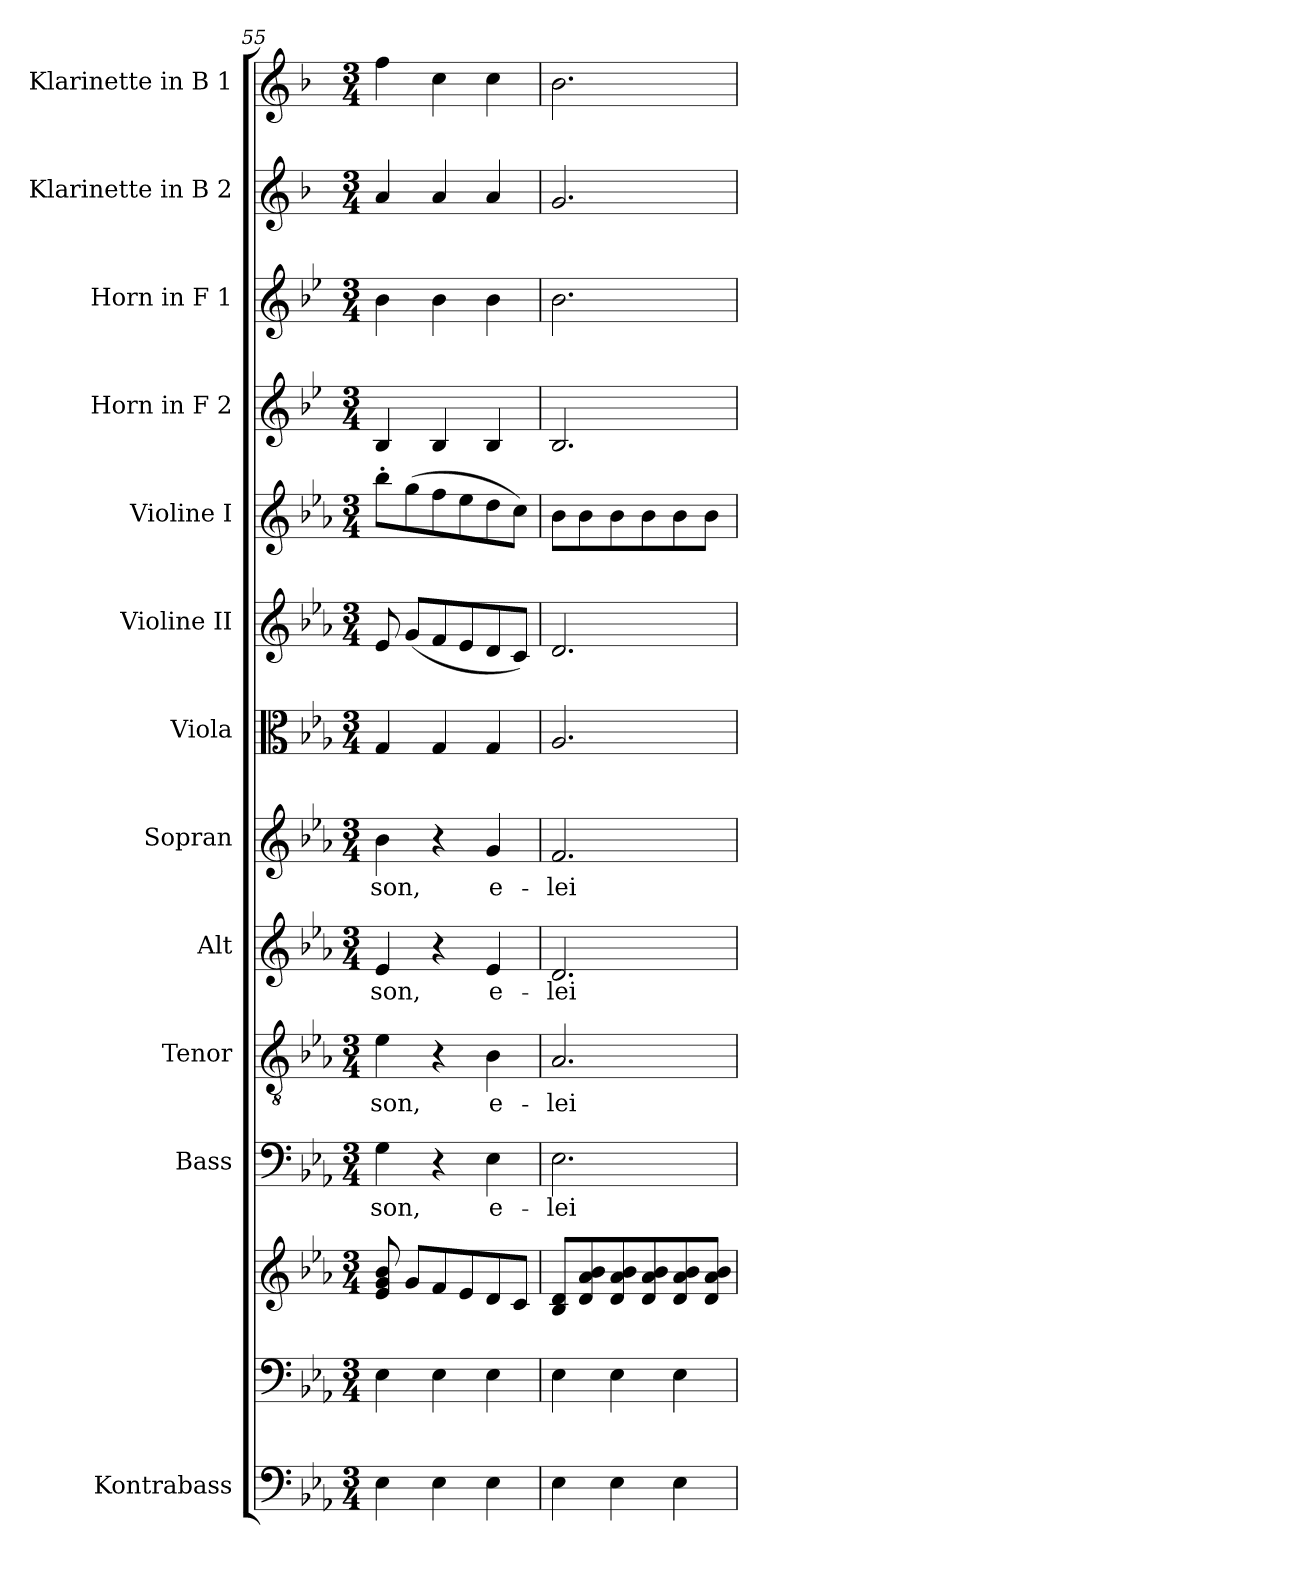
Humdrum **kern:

**kern	**kern	**kern	**kern	**text	**kern	**text	**kern	**text	**kern	**text	**kern	**kern	**kern	**kern	**kern	**kern	**kern
*part13	*part12	*part12	*part11	*part11	*part10	*part10	*part9	*part9	*part8	*part8	*part7	*part6	*part5	*part4	*part3	*part2	*part1
*staff14	*staff13	*staff12	*staff11	*staff11	*staff10	*staff10	*staff9	*staff9	*staff8	*staff8	*staff7	*staff6	*staff5	*staff4	*staff3	*staff2	*staff1
*I"Kontrabass	*	*	*I"Bass	*	*I"Tenor	*	*I"Alt	*	*I"Sopran	*	*I"Viola	*I"Violine II	*I"Violine I	*I"Horn in F 2	*I"Horn in F 1	*I"Klarinette in B 2	*I"Klarinette in B 1
*I'Kb.	*	*	*I'B	*	*I'T	*	*I'A	*	*I'S	*	*I'Vla.	*I'Vl. II	*I'Vl. I	*I'Hrn. 2	*I'Hrn. 1	*	*
*clefF4	*clefF4	*clefG2	*clefF4	*	*clefGv2	*	*clefG2	*	*clefG2	*	*clefC3	*clefG2	*clefG2	*clefG2	*clefG2	*clefG2	*clefG2
*ITrd7c12	*	*	*	*	*	*	*	*	*	*	*	*	*	*ITrd4c7	*ITrd4c7	*ITrd1c2	*ITrd1c2
*k[b-e-a-]	*k[b-e-a-]	*k[b-e-a-]	*k[b-e-a-]	*	*k[b-e-a-]	*	*k[b-e-a-]	*	*k[b-e-a-]	*	*k[b-e-a-]	*k[b-e-a-]	*k[b-e-a-]	*k[b-e-a-]	*k[b-e-a-]	*k[b-e-a-]	*k[b-e-a-]
*E-:	*E-:	*E-:	*E-:	*	*E-:	*	*E-:	*	*E-:	*	*E-:	*E-:	*E-:	*E-:	*E-:	*E-:	*E-:
*M3/4	*M3/4	*M3/4	*M3/4	*	*M3/4	*	*M3/4	*	*M3/4	*	*M3/4	*M3/4	*M3/4	*M3/4	*M3/4	*M3/4	*M3/4
=55	=55	=55	=55	=55	=55	=55	=55	=55	=55	=55	=55	=55	=55	=55	=55	=55	=55
!	!	!	!	!LO:LY:b	!	!LO:LY:b	!	!LO:LY:b	!	!LO:LY:b	!	!	!	!	!	!	!
4EE-\	4E-\	8e-/ 8g/ 8b-/	4G\	-son,	4e-\	-son,	4e-/	-son,	4b-\	-son,	4G/	8e-/	8bb-'>\L	4E-/	4e-\	4g/	4ee-\
.	.	8g/L	.	.	.	.	.	.	.	.	.	(<8g/L	(>8gg\	.	.	.	.
4EE-\	4E-\	8f/	4r	.	4r	.	4r	.	4r	.	4G/	8f/	8ff\	4E-/	4e-\	4g/	4b-\
.	.	8e-/	.	.	.	.	.	.	.	.	.	8e-/	8ee-\	.	.	.	.
!	!	!	!	!LO:LY:b	!	!LO:LY:b	!	!LO:LY:b	!	!LO:LY:b	!	!	!	!	!	!	!
4EE-\	4E-\	8d/	4E-\	e-	4B-\	e-	4e-/	e-	4g/	e-	4G/	8d/	8dd\	4E-/	4e-\	4g/	4b-\
.	.	8c/J	.	.	.	.	.	.	.	.	.	8c/J)	8cc\J)	.	.	.	.
=56	=56	=56	=56	=56	=56	=56	=56	=56	=56	=56	=56	=56	=56	=56	=56	=56	=56
!	!	!	!	!LO:LY:b	!	!LO:LY:b	!	!LO:LY:b	!	!LO:LY:b	!	!	!	!	!	!	!
4EE-\	4E-\	8B-/ 8d/L	2.E-\	-lei-	2.A-/	-lei-	2.d/	-lei-	2.f/	-lei-	2.A-/	2.d/	8b-\L	2.E-/	2.e-\	2.f/	2.a-\
.	.	8d/ 8a-/ 8b-/	.	.	.	.	.	.	.	.	.	.	8b-\	.	.	.	.
4EE-\	4E-\	8d/ 8a-/ 8b-/	.	.	.	.	.	.	.	.	.	.	8b-\	.	.	.	.
.	.	8d/ 8a-/ 8b-/	.	.	.	.	.	.	.	.	.	.	8b-\	.	.	.	.
4EE-\	4E-\	8d/ 8a-/ 8b-/	.	.	.	.	.	.	.	.	.	.	8b-\	.	.	.	.
.	.	8d/ 8a-/ 8b-/J	.	.	.	.	.	.	.	.	.	.	8b-\J	.	.	.	.
=	=	=	=	=	=	=	=	=	=	=	=	=	=	=	=	=	=
*-	*-	*-	*-	*-	*-	*-	*-	*-	*-	*-	*-	*-	*-	*-	*-	*-	*-
